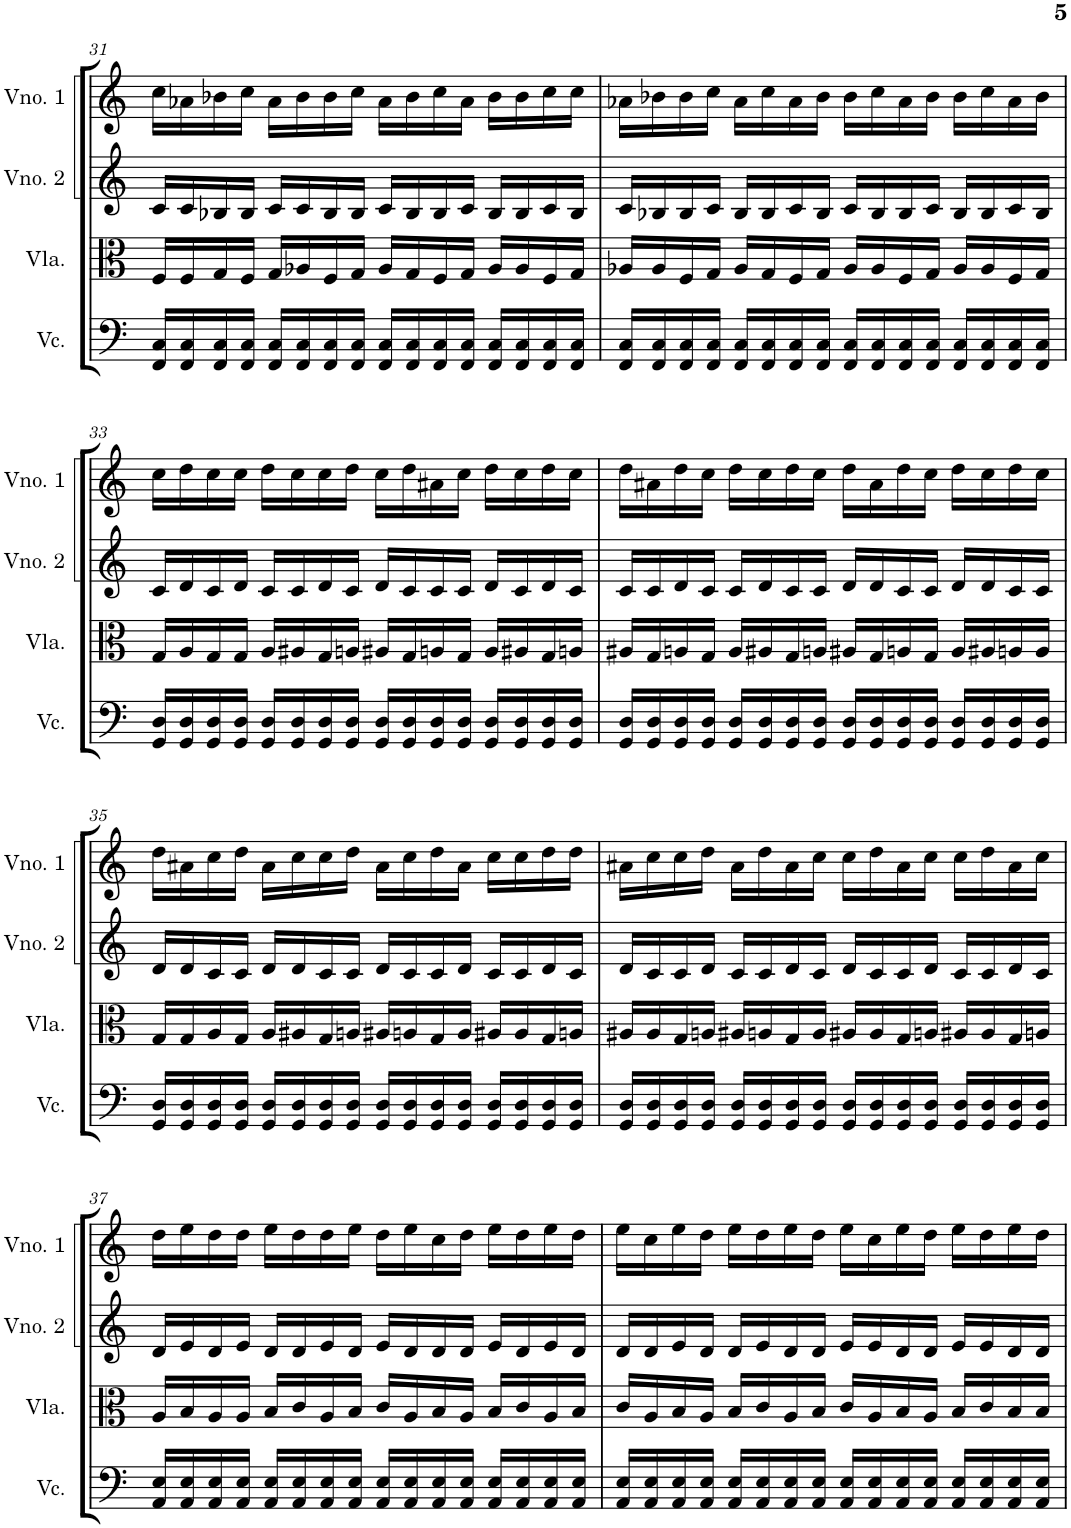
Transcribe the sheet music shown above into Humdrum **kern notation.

**kern	**kern	**kern	**kern
*part4	*part3	*part2	*part1
*staff4	*staff3	*staff2	*staff1
*I"Violoncelo	*I"Viola	*I"Violino 2	*I"Violino 1
*I'Vc.	*I'Vla.	*I'Vno. 2	*I'Vno. 1
!!LO:PB:g=z
*clefF4	*clefC3	*clefG2	*clefG2
*k[]	*k[]	*k[]	*k[]
*M4/4	*M4/4	*M4/4	*M4/4
=31	=31	=31	=31
16FF/ 16C/LL	16F/LL	16c/LL	16cc\LL
16FF/ 16C/	16F/	16c/	16a-X\
16FF/ 16C/	16G/	16B-X/	16b-X\
16FF/ 16C/JJ	16F/JJ	16B-/JJ	16cc\JJ
16FF/ 16C/LL	16G/LL	16c/LL	16a-\LL
16FF/ 16C/	16A-X/	16c/	16b-\
16FF/ 16C/	16F/	16B-/	16b-\
16FF/ 16C/JJ	16G/JJ	16B-/JJ	16cc\JJ
16FF/ 16C/LL	16A-/LL	16c/LL	16a-\LL
16FF/ 16C/	16G/	16B-/	16b-\
16FF/ 16C/	16F/	16B-/	16cc\
16FF/ 16C/JJ	16G/JJ	16c/JJ	16a-\JJ
16FF/ 16C/LL	16A-/LL	16B-/LL	16b-\LL
16FF/ 16C/	16A-/	16B-/	16b-\
16FF/ 16C/	16F/	16c/	16cc\
16FF/ 16C/JJ	16G/JJ	16B-/JJ	16cc\JJ
=32	=32	=32	=32
16FF/ 16C/LL	16A-X/LL	16c/LL	16a-X\LL
16FF/ 16C/	16A-/	16B-X/	16b-X\
16FF/ 16C/	16F/	16B-/	16b-\
16FF/ 16C/JJ	16G/JJ	16c/JJ	16cc\JJ
16FF/ 16C/LL	16A-/LL	16B-/LL	16a-\LL
16FF/ 16C/	16G/	16B-/	16cc\
16FF/ 16C/	16F/	16c/	16a-\
16FF/ 16C/JJ	16G/JJ	16B-/JJ	16b-\JJ
16FF/ 16C/LL	16A-/LL	16c/LL	16b-\LL
16FF/ 16C/	16A-/	16B-/	16cc\
16FF/ 16C/	16F/	16B-/	16a-\
16FF/ 16C/JJ	16G/JJ	16c/JJ	16b-\JJ
16FF/ 16C/LL	16A-/LL	16B-/LL	16b-\LL
16FF/ 16C/	16A-/	16B-/	16cc\
16FF/ 16C/	16F/	16c/	16a-\
16FF/ 16C/JJ	16G/JJ	16B-/JJ	16b-\JJ
!!LO:LB:g=z
=33	=33	=33	=33
16GG/ 16D/LL	16G/LL	16c/LL	16cc\LL
16GG/ 16D/	16A/	16d/	16dd\
16GG/ 16D/	16G/	16c/	16cc\
16GG/ 16D/JJ	16G/JJ	16d/JJ	16cc\JJ
16GG/ 16D/LL	16A/LL	16c/LL	16dd\LL
16GG/ 16D/	16A#X/	16c/	16cc\
16GG/ 16D/	16G/	16d/	16cc\
16GG/ 16D/JJ	16An/JJ	16c/JJ	16dd\JJ
16GG/ 16D/LL	16A#X/LL	16d/LL	16cc\LL
16GG/ 16D/	16G/	16c/	16dd\
16GG/ 16D/	16An/	16c/	16a#X\
16GG/ 16D/JJ	16G/JJ	16c/JJ	16cc\JJ
16GG/ 16D/LL	16A/LL	16d/LL	16dd\LL
16GG/ 16D/	16A#X/	16c/	16cc\
16GG/ 16D/	16G/	16d/	16dd\
16GG/ 16D/JJ	16An/JJ	16c/JJ	16cc\JJ
=34	=34	=34	=34
16GG/ 16D/LL	16A#X/LL	16c/LL	16dd\LL
16GG/ 16D/	16G/	16c/	16a#X\
16GG/ 16D/	16An/	16d/	16dd\
16GG/ 16D/JJ	16G/JJ	16c/JJ	16cc\JJ
16GG/ 16D/LL	16A/LL	16c/LL	16dd\LL
16GG/ 16D/	16A#X/	16d/	16cc\
16GG/ 16D/	16G/	16c/	16dd\
16GG/ 16D/JJ	16An/JJ	16c/JJ	16cc\JJ
16GG/ 16D/LL	16A#X/LL	16d/LL	16dd\LL
16GG/ 16D/	16G/	16d/	16a#\
16GG/ 16D/	16An/	16c/	16dd\
16GG/ 16D/JJ	16G/JJ	16c/JJ	16cc\JJ
16GG/ 16D/LL	16A/LL	16d/LL	16dd\LL
16GG/ 16D/	16A#X/	16d/	16cc\
16GG/ 16D/	16An/	16c/	16dd\
16GG/ 16D/JJ	16A/JJ	16c/JJ	16cc\JJ
!!LO:LB:g=z
=35	=35	=35	=35
16GG/ 16D/LL	16G/LL	16d/LL	16dd\LL
16GG/ 16D/	16G/	16d/	16a#X\
16GG/ 16D/	16A/	16c/	16cc\
16GG/ 16D/JJ	16G/JJ	16c/JJ	16dd\JJ
16GG/ 16D/LL	16A/LL	16d/LL	16a#\LL
16GG/ 16D/	16A#X/	16d/	16cc\
16GG/ 16D/	16G/	16c/	16cc\
16GG/ 16D/JJ	16An/JJ	16c/JJ	16dd\JJ
16GG/ 16D/LL	16A#X/LL	16d/LL	16a#\LL
16GG/ 16D/	16An/	16c/	16cc\
16GG/ 16D/	16G/	16c/	16dd\
16GG/ 16D/JJ	16A/JJ	16d/JJ	16a#\JJ
16GG/ 16D/LL	16A#X/LL	16c/LL	16cc\LL
16GG/ 16D/	16A#/	16c/	16cc\
16GG/ 16D/	16G/	16d/	16dd\
16GG/ 16D/JJ	16An/JJ	16c/JJ	16dd\JJ
=36	=36	=36	=36
16GG/ 16D/LL	16A#X/LL	16d/LL	16a#X\LL
16GG/ 16D/	16A#/	16c/	16cc\
16GG/ 16D/	16G/	16c/	16cc\
16GG/ 16D/JJ	16An/JJ	16d/JJ	16dd\JJ
16GG/ 16D/LL	16A#X/LL	16c/LL	16a#\LL
16GG/ 16D/	16An/	16c/	16dd\
16GG/ 16D/	16G/	16d/	16a#\
16GG/ 16D/JJ	16A/JJ	16c/JJ	16cc\JJ
16GG/ 16D/LL	16A#X/LL	16d/LL	16cc\LL
16GG/ 16D/	16A#/	16c/	16dd\
16GG/ 16D/	16G/	16c/	16a#\
16GG/ 16D/JJ	16An/JJ	16d/JJ	16cc\JJ
16GG/ 16D/LL	16A#X/LL	16c/LL	16cc\LL
16GG/ 16D/	16A#/	16c/	16dd\
16GG/ 16D/	16G/	16d/	16a#\
16GG/ 16D/JJ	16An/JJ	16c/JJ	16cc\JJ
!!LO:LB:g=z
=37	=37	=37	=37
16AA/ 16E/LL	16A/LL	16d/LL	16dd\LL
16AA/ 16E/	16B/	16e/	16ee\
16AA/ 16E/	16A/	16d/	16dd\
16AA/ 16E/JJ	16A/JJ	16e/JJ	16dd\JJ
16AA/ 16E/LL	16B/LL	16d/LL	16ee\LL
16AA/ 16E/	16c/	16d/	16dd\
16AA/ 16E/	16A/	16e/	16dd\
16AA/ 16E/JJ	16B/JJ	16d/JJ	16ee\JJ
16AA/ 16E/LL	16c/LL	16e/LL	16dd\LL
16AA/ 16E/	16A/	16d/	16ee\
16AA/ 16E/	16B/	16d/	16cc\
16AA/ 16E/JJ	16A/JJ	16d/JJ	16dd\JJ
16AA/ 16E/LL	16B/LL	16e/LL	16ee\LL
16AA/ 16E/	16c/	16d/	16dd\
16AA/ 16E/	16A/	16e/	16ee\
16AA/ 16E/JJ	16B/JJ	16d/JJ	16dd\JJ
=38	=38	=38	=38
16AA/ 16E/LL	16c/LL	16d/LL	16ee\LL
16AA/ 16E/	16A/	16d/	16cc\
16AA/ 16E/	16B/	16e/	16ee\
16AA/ 16E/JJ	16A/JJ	16d/JJ	16dd\JJ
16AA/ 16E/LL	16B/LL	16d/LL	16ee\LL
16AA/ 16E/	16c/	16e/	16dd\
16AA/ 16E/	16A/	16d/	16ee\
16AA/ 16E/JJ	16B/JJ	16d/JJ	16dd\JJ
16AA/ 16E/LL	16c/LL	16e/LL	16ee\LL
16AA/ 16E/	16A/	16e/	16cc\
16AA/ 16E/	16B/	16d/	16ee\
16AA/ 16E/JJ	16A/JJ	16d/JJ	16dd\JJ
16AA/ 16E/LL	16B/LL	16e/LL	16ee\LL
16AA/ 16E/	16c/	16e/	16dd\
16AA/ 16E/	16B/	16d/	16ee\
16AA/ 16E/JJ	16B/JJ	16d/JJ	16dd\JJ
=	=	=	=
*-	*-	*-	*-
